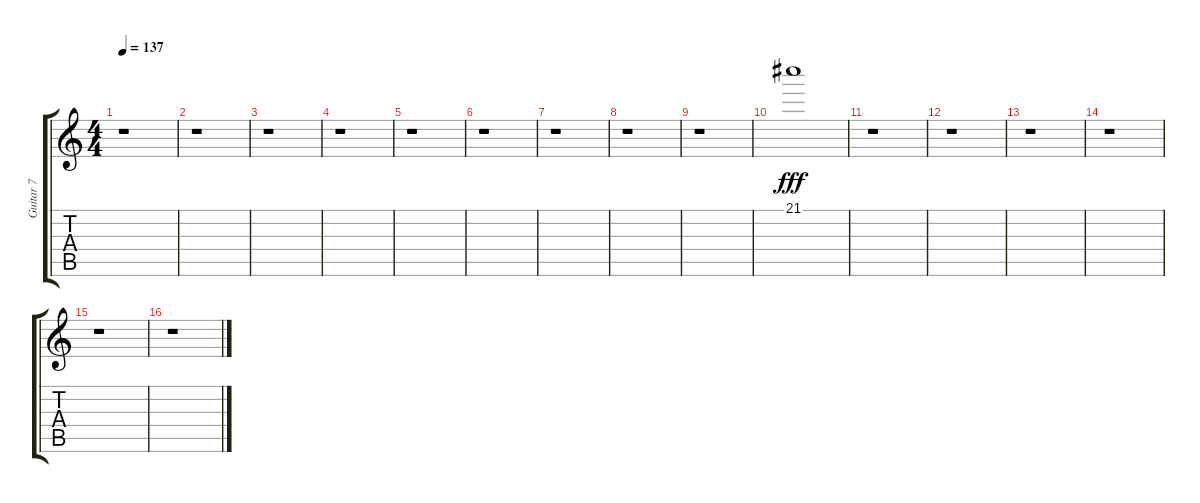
\track ("Guitar 7" "Guitar 7") {instrument distortionguitar}
\staff {score tabs}
\tuning (E4 B3 G3 D3 A2 E2) {hide}
\ts (4 4)
\tempo 137
\clef g2
\ks c
r.1{dy fff} |
r.1 |
r.1 |
r.1 |
r.1 |
r.1 |
r.1 |
r.1 |
r.1 |
21.1.1 |
r.1 |
r.1 |
r.1 |
r.1 |
r.1 |
r.1
